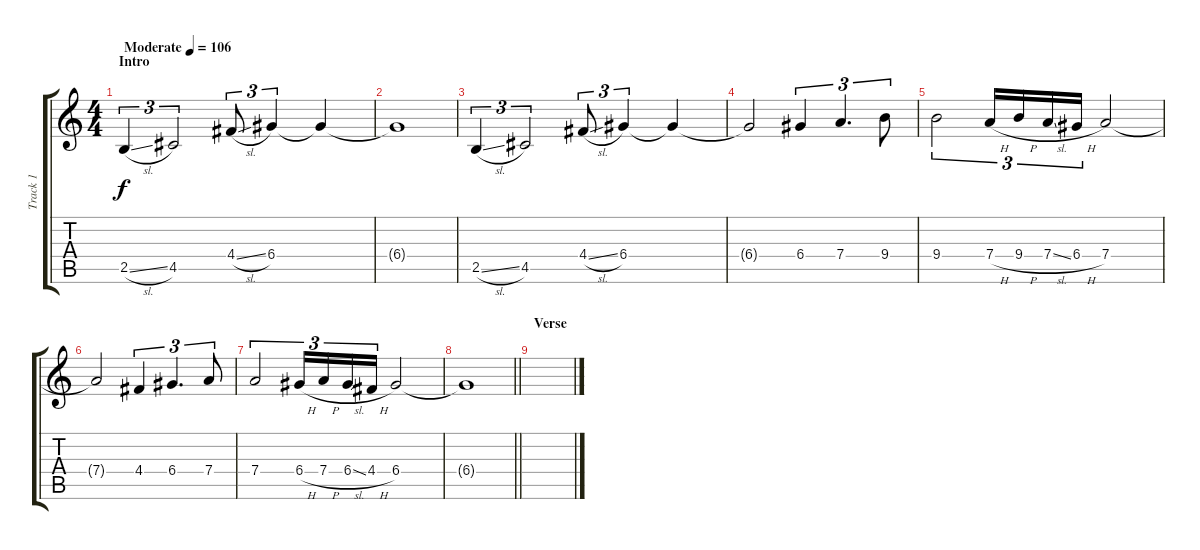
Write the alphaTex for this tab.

\track ("Track 1" "Track 1") {instrument acousticguitarsteel}
\staff {score tabs}
\tuning (E4 B3 G3 D3 A2 E2) {hide}
\ts (4 4)
\section ("" "Intro")
\tempo (106 "Moderate")
\clef g2
\ks c
2.5{sl}.4{tu (3 2) dy f instrument acousticguitarsteel} 4.5.2{tu (3 2)} 4.4{sl}.8{tu (3 2)} 6.4.4{tu (3 2)} 6.4{t}.4 |
6.4{t}.1 |
2.5{sl}.4{tu (3 2)} 4.5.2{tu (3 2)} 4.4{sl}.8{tu (3 2)} 6.4.4{tu (3 2)} 6.4{t}.4 |
6.4{t}.2 6.4.4{tu (3 2)} 7.4.4{d tu (3 2)} 9.4.8{tu (3 2)} |
9.4.2{tu (3 2)} 7.4{h}.16{tu (3 2)} 9.4{h}.16{tu (3 2)} 7.4{sl}.16{tu (3 2)} 6.4{h}.16{tu (3 2)} 7.4.2 |
7.4{t}.2 4.4.4{tu (3 2)} 6.4.4{d tu (3 2)} 7.4.8{tu (3 2)} |
7.4.2{tu (3 2)} 6.4{h}.16{tu (3 2)} 7.4{h}.16{tu (3 2)} 6.4{sl}.16{tu (3 2)} 4.4{h}.16{tu (3 2)} 6.4.2 |
\barLineRight lightlight
6.4{t}.1 |
\section ("" "Verse")
